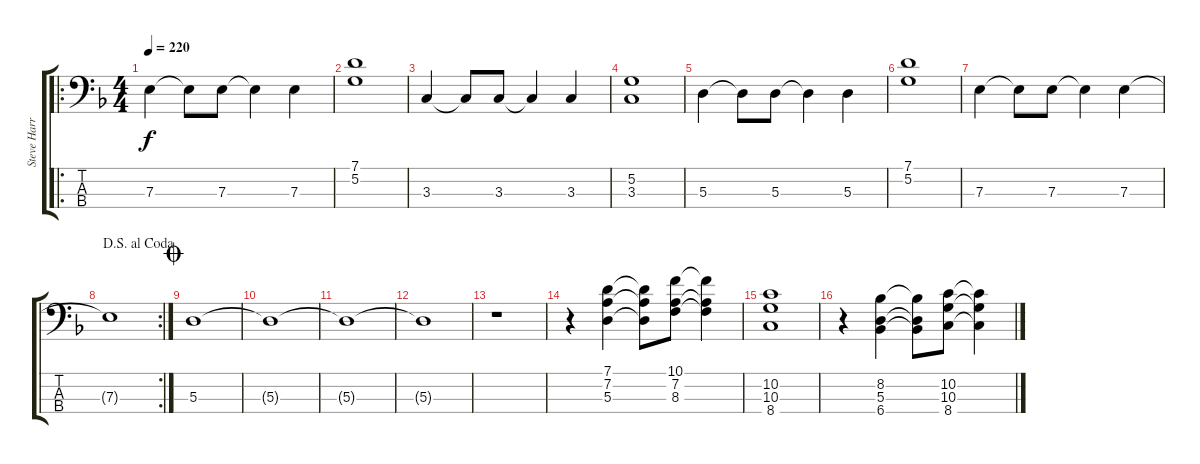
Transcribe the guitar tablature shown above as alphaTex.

\track ("Steve Harris" "Steve Harr") {instrument electricbassfinger}
\staff {score tabs}
\tuning (G2 D2 A1 E1) {hide}
\ro
\ts (4 4)
\tempo 220
\clef f4
\ks f
7.3.4{dy f} 7.3{t}.8 7.3.8 7.3{t}.4 7.3.4 |
(7.1 5.2).1 |
3.3.4 3.3{t}.8 3.3.8 3.3{t}.4 3.3.4 |
(5.2 3.3).1 |
5.3.4 5.3{t}.8 5.3.8 5.3{t}.4 5.3.4 |
(7.1 5.2).1 |
7.3.4 7.3{t}.8 7.3.8 7.3{t}.4 7.3.4 |
\rc 2
\jump dalsegnoalcoda
7.3{t}.1 |
\jump coda
5.3.1 |
5.3{t}.1 |
5.3{t}.1 |
5.3{t}.1 |
r.1 |
r.4 (7.1 7.2 5.3).4 (7.1{t} 7.2{t} 5.3{t}).8 (10.1 7.2 8.3).8 (10.1{t} 7.2{t} 8.3{t}).4 |
(10.2 10.3 8.4).1 |
r.4 (8.2 5.3 6.4).4 (8.2{t} 5.3{t} 6.4{t}).8 (10.2 10.3 8.4).8 (10.2{t} 10.3{t} 8.4{t}).4
